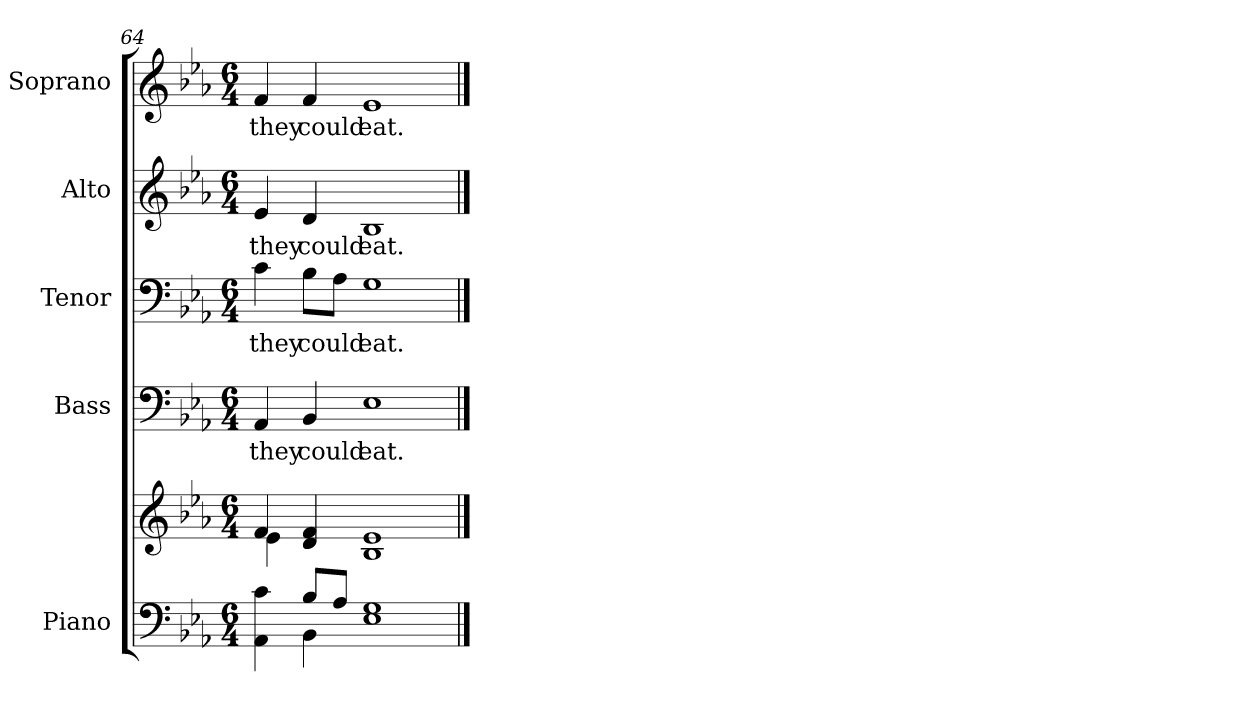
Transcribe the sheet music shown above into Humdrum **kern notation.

**kern	**kern	**kern	**text	**kern	**text	**kern	**text	**kern	**text
*part5	*part5	*part4	*part4	*part3	*part3	*part2	*part2	*part1	*part1
*staff6	*staff5	*staff4	*staff4	*staff3	*staff3	*staff2	*staff2	*staff1	*staff1
*I"Piano	*	*I"Bass	*	*I"Tenor	*	*I"Alto	*	*I"Soprano	*
*I'Pno.	*	*I'B.	*	*I'T.	*	*I'A.	*	*I'S.	*
!!LO:PB:g=z
*clefF4	*clefG2	*clefF4	*	*clefF4	*	*clefG2	*	*clefG2	*
*k[b-e-a-]	*k[b-e-a-]	*k[b-e-a-]	*	*k[b-e-a-]	*	*k[b-e-a-]	*	*k[b-e-a-]	*
*E-:	*E-:	*E-:	*	*E-:	*	*E-:	*	*E-:	*
*M6/4	*M6/4	*M6/4	*	*M6/4	*	*M6/4	*	*M6/4	*
=64	=64	=64	=64	=64	=64	=64	=64	=64	=64
*^	*^	*	*	*	*	*	*	*	*
!	!	!	!	!	!LO:LY:b:color=#000000	!	!	!	!	!	!
!	!	!	!	!	!	!	!LO:LY:b:color=#000000	!	!	!	!
!	!	!	!	!	!	!	!	!	!LO:LY:b:color=#000000	!	!
!	!	!	!	!	!	!	!	!	!	!	!LO:LY:b:color=#000000
4AA-i\ 4ci	4ryy	4fi/	4e-i\	4AA-i/	they	4ci\	they	4e-i/	they	4fi/	they
!	!	!	!	!	!LO:LY:b:color=#000000	!	!	!	!	!	!
!	!	!	!	!	!	!	!LO:LY:b:color=#000000	!	!	!	!
!	!	!	!	!	!	!	!	!	!LO:LY:b:color=#000000	!	!
!	!	!	!	!	!	!	!	!	!	!	!LO:LY:b:color=#000000
8B-i/L	4BB-i\	4di/ 4fi	4ryy	4BB-i/	could	8B-i\L	could	4di/	could	4fi/	could
8A-i/J	.	.	.	.	.	8A-i\J	.	.	.	.	.
!	!	!	!	!	!LO:LY:b:color=#000000	!	!	!	!	!	!
!	!	!	!	!	!	!	!LO:LY:b:color=#000000	!	!	!	!
!	!	!	!	!	!	!	!	!	!LO:LY:b:color=#000000	!	!
!	!	!	!	!	!	!	!	!	!	!	!LO:LY:b:color=#000000
1E-i 1Gi	1ryy	1B-i 1e-i	1ryy	1E-i	eat.	1Gi	eat.	1B-i	eat.	1e-i	eat.
*v	*v	*	*	*	*	*	*	*	*	*	*
*	*v	*v	*	*	*	*	*	*	*	*
==	==	==	==	==	==	==	==	==	==
*-	*-	*-	*-	*-	*-	*-	*-	*-	*-
